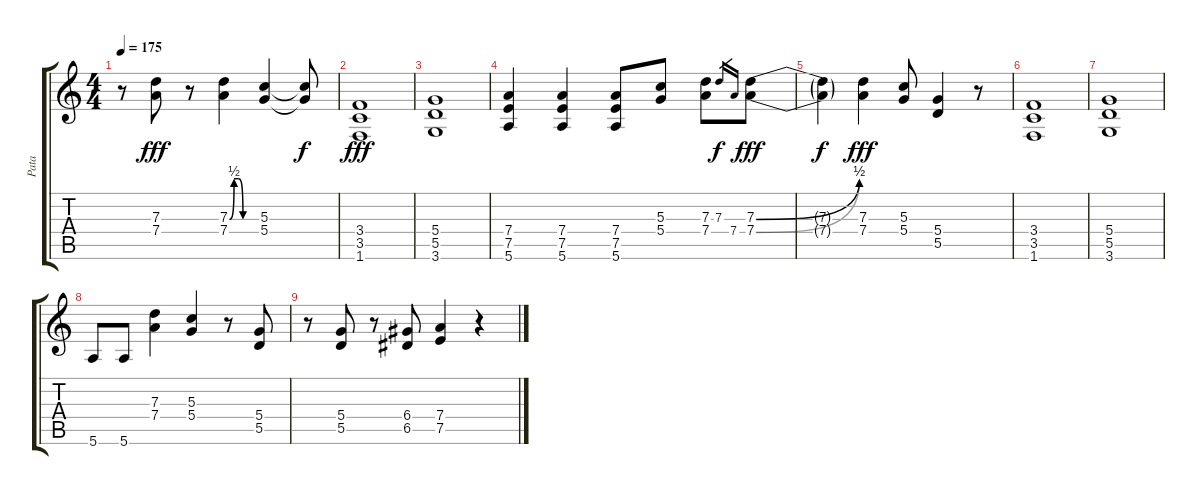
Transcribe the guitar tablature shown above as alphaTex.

\track ("Pata" "Pata") {instrument distortionguitar}
\staff {score tabs}
\tuning (E4 B3 G3 D3 A2 E2) {hide}
\ts (4 4)
\tempo 175
\clef g2
\ks c
r.8{dy fff} (7.3 7.4).8 r.8 (7.3{be (custom 0 0 10 2 20 2 30 0 60 0)} 7.4).4 (5.3 5.4).4 (5.3{t} 5.4{t}).8{dy f} |
(3.4 3.5 1.6).1{dy fff} |
(5.4 5.5 3.6).1 |
(7.4 7.5 5.6).4 (7.4 7.5 5.6).4 (7.4 7.5 5.6).8 (5.3 5.4).8 (7.3 7.4).8 7.3.16{gr dy f} 7.4.16{gr} (7.3{be (bend 0 0 60 2)} 7.4{be (bend 0 0 60 2)}).8{dy fff} |
(7.3{t} 7.4{t}).4{dy f} (7.3 7.4).4{dy fff} (5.3 5.4).8 (5.4 5.5).4 r.8 |
(3.4 3.5 1.6).1 |
(5.4 5.5 3.6).1 |
5.6.8 5.6.8 (7.3 7.4).4 (5.3 5.4).4 r.8 (5.4 5.5).8 |
r.8 (5.4 5.5).8 r.8 (6.4 6.5).8 (7.4 7.5).4 r.4
